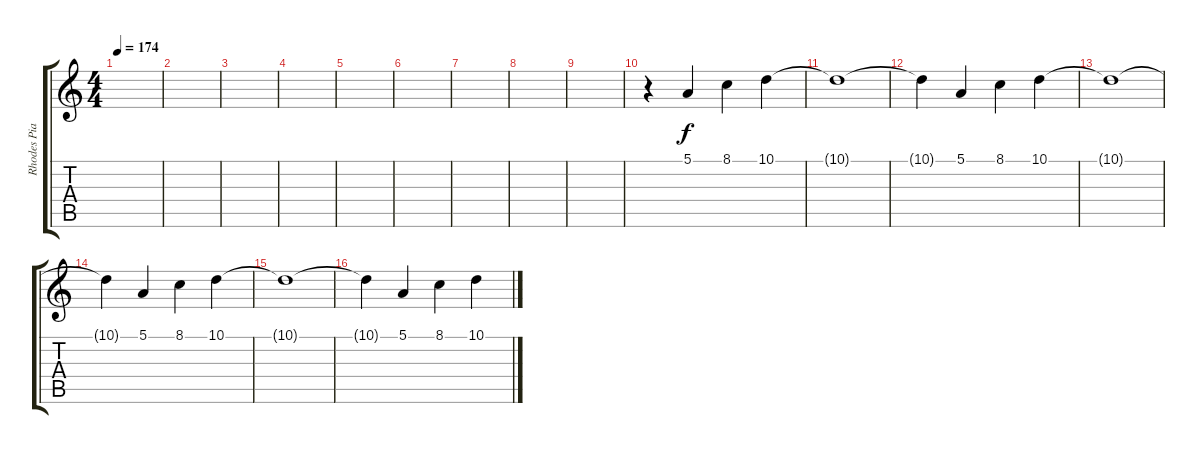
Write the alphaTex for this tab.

\track ("Rhodes Piano?" "Rhodes Pia") {instrument acousticgrandpiano}
\staff {score tabs}
\tuning (E4 B3 G3 D3 A2 E2) {hide}
\ts (4 4)
\tempo 174
\clef g2
\ks c
|
|
|
|
|
|
|
|
|
r.4 5.1.4 8.1.4 10.1.4 |
10.1{t}.1 |
10.1{t}.4 5.1.4 8.1.4 10.1.4 |
10.1{t}.1 |
10.1{t}.4 5.1.4 8.1.4 10.1.4 |
10.1{t}.1 |
10.1{t}.4 5.1.4 8.1.4 10.1.4
